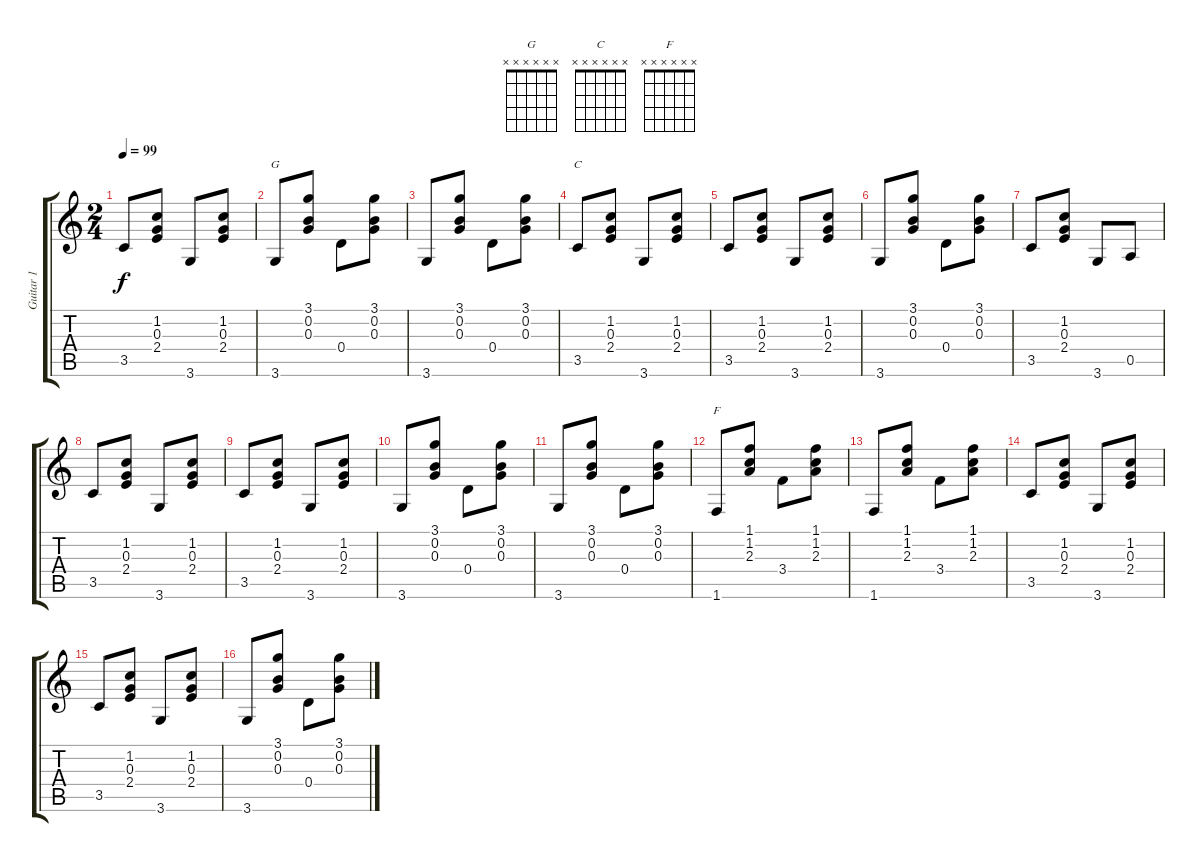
\track ("Guitar 1" "Guitar 1") {instrument acousticguitarsteel}
\staff {score tabs}
\tuning (E4 B3 G3 D3 A2 E2) {hide}
\chord ("G" x x x x x x) {firstfret 0}
\chord ("C" x x x x x x) {firstfret 0}
\chord ("F" x x x x x x) {firstfret 0}
\ts (2 4)
\tempo 99
\clef g2
\ks c
3.5.8{dy f} (1.2 0.3 2.4).8 3.6.8 (1.2 0.3 2.4).8 |
3.6.8{ch "G"} (3.1 0.2 0.3).8 0.4.8 (3.1 0.2 0.3).8 |
3.6.8 (3.1 0.2 0.3).8 0.4.8 (3.1 0.2 0.3).8 |
3.5.8{ch "C"} (1.2 0.3 2.4).8 3.6.8 (1.2 0.3 2.4).8 |
3.5.8 (1.2 0.3 2.4).8 3.6.8 (1.2 0.3 2.4).8 |
3.6.8 (3.1 0.2 0.3).8 0.4.8 (3.1 0.2 0.3).8 |
3.5.8 (1.2 0.3 2.4).8 3.6.8 0.5.8 |
3.5.8 (1.2 0.3 2.4).8 3.6.8 (1.2 0.3 2.4).8 |
3.5.8 (1.2 0.3 2.4).8 3.6.8 (1.2 0.3 2.4).8 |
3.6.8 (3.1 0.2 0.3).8 0.4.8 (3.1 0.2 0.3).8 |
3.6.8 (3.1 0.2 0.3).8 0.4.8 (3.1 0.2 0.3).8 |
1.6.8{ch "F"} (1.1 1.2 2.3).8 3.4.8 (1.1 1.2 2.3).8 |
1.6.8 (1.1 1.2 2.3).8 3.4.8 (1.1 1.2 2.3).8 |
3.5.8 (1.2 0.3 2.4).8 3.6.8 (1.2 0.3 2.4).8 |
3.5.8 (1.2 0.3 2.4).8 3.6.8 (1.2 0.3 2.4).8 |
3.6.8 (3.1 0.2 0.3).8 0.4.8 (3.1 0.2 0.3).8
